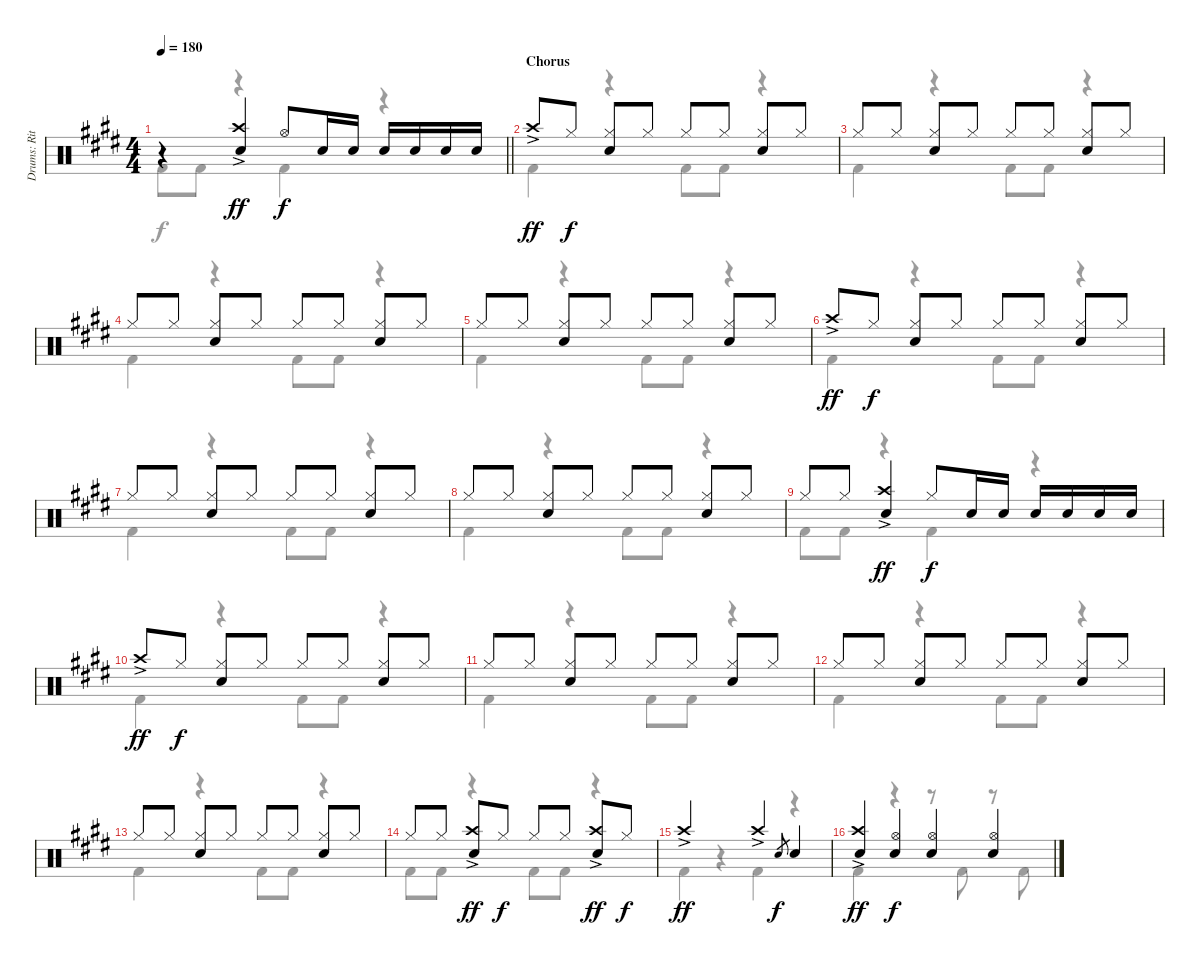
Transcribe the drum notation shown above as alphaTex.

\track ("Drums: Ritsu Tainaka" "Drums: Rit") {instrument percussion}
\staff {score}
\articulation defaults
\voice
\ts (4 4)
\tempo 180
\clef neutral
\barLineRight lightlight
\ks e
r.4{dy f} ("Crash high (hit)"{ac} "Electric Snare (hit)").4{dy ff} "Hi-Hat (open)".8{dy f} "Electric Snare (hit)".16 "Electric Snare (hit)".16 "Electric Snare (hit)".16 "Electric Snare (hit)".16 "Electric Snare (hit)".16 "Electric Snare (hit)".16 |
\section ("" "Chorus")
"Crash high (hit)"{ac}.8{dy ff} "Hi-Hat (closed)".8{dy f} ("Hi-Hat (closed)" "Electric Snare (hit)").8 "Hi-Hat (closed)".8 "Hi-Hat (closed)".8 "Hi-Hat (closed)".8 ("Hi-Hat (closed)" "Electric Snare (hit)").8 "Hi-Hat (closed)".8 |
"Hi-Hat (closed)".8 "Hi-Hat (closed)".8 ("Hi-Hat (closed)" "Electric Snare (hit)").8 "Hi-Hat (closed)".8 "Hi-Hat (closed)".8 "Hi-Hat (closed)".8 ("Hi-Hat (closed)" "Electric Snare (hit)").8 "Hi-Hat (closed)".8 |
"Hi-Hat (closed)".8 "Hi-Hat (closed)".8 ("Hi-Hat (closed)" "Electric Snare (hit)").8 "Hi-Hat (closed)".8 "Hi-Hat (closed)".8 "Hi-Hat (closed)".8 ("Hi-Hat (closed)" "Electric Snare (hit)").8 "Hi-Hat (closed)".8 |
"Hi-Hat (closed)".8 "Hi-Hat (closed)".8 ("Hi-Hat (closed)" "Electric Snare (hit)").8 "Hi-Hat (closed)".8 "Hi-Hat (closed)".8 "Hi-Hat (closed)".8 ("Hi-Hat (closed)" "Electric Snare (hit)").8 "Hi-Hat (closed)".8 |
"Crash high (hit)"{ac}.8{dy ff} "Hi-Hat (closed)".8{dy f} ("Hi-Hat (closed)" "Electric Snare (hit)").8 "Hi-Hat (closed)".8 "Hi-Hat (closed)".8 "Hi-Hat (closed)".8 ("Hi-Hat (closed)" "Electric Snare (hit)").8 "Hi-Hat (closed)".8 |
"Hi-Hat (closed)".8 "Hi-Hat (closed)".8 ("Hi-Hat (closed)" "Electric Snare (hit)").8 "Hi-Hat (closed)".8 "Hi-Hat (closed)".8 "Hi-Hat (closed)".8 ("Hi-Hat (closed)" "Electric Snare (hit)").8 "Hi-Hat (closed)".8 |
"Hi-Hat (closed)".8 "Hi-Hat (closed)".8 ("Hi-Hat (closed)" "Electric Snare (hit)").8 "Hi-Hat (closed)".8 "Hi-Hat (closed)".8 "Hi-Hat (closed)".8 ("Hi-Hat (closed)" "Electric Snare (hit)").8 "Hi-Hat (closed)".8 |
"Hi-Hat (closed)".8 "Hi-Hat (closed)".8 ("Crash high (hit)"{ac} "Electric Snare (hit)").4{dy ff} "Hi-Hat (closed)".8{dy f} "Electric Snare (hit)".16 "Electric Snare (hit)".16 "Electric Snare (hit)".16 "Electric Snare (hit)".16 "Electric Snare (hit)".16 "Electric Snare (hit)".16 |
"Crash high (hit)"{ac}.8{dy ff} "Hi-Hat (closed)".8{dy f} ("Hi-Hat (closed)" "Electric Snare (hit)").8 "Hi-Hat (closed)".8 "Hi-Hat (closed)".8 "Hi-Hat (closed)".8 ("Hi-Hat (closed)" "Electric Snare (hit)").8 "Hi-Hat (closed)".8 |
"Hi-Hat (closed)".8 "Hi-Hat (closed)".8 ("Hi-Hat (closed)" "Electric Snare (hit)").8 "Hi-Hat (closed)".8 "Hi-Hat (closed)".8 "Hi-Hat (closed)".8 ("Hi-Hat (closed)" "Electric Snare (hit)").8 "Hi-Hat (closed)".8 |
"Hi-Hat (closed)".8 "Hi-Hat (closed)".8 ("Hi-Hat (closed)" "Electric Snare (hit)").8 "Hi-Hat (closed)".8 "Hi-Hat (closed)".8 "Hi-Hat (closed)".8 ("Hi-Hat (closed)" "Electric Snare (hit)").8 "Hi-Hat (closed)".8 |
"Hi-Hat (closed)".8 "Hi-Hat (closed)".8 ("Hi-Hat (closed)" "Electric Snare (hit)").8 "Hi-Hat (closed)".8 "Hi-Hat (closed)".8 "Hi-Hat (closed)".8 ("Hi-Hat (closed)" "Electric Snare (hit)").8 "Hi-Hat (closed)".8 |
"Hi-Hat (closed)".8 "Hi-Hat (closed)".8 ("Crash high (hit)"{ac} "Electric Snare (hit)").8{dy ff} "Hi-Hat (closed)".8{dy f} "Hi-Hat (closed)".8 "Hi-Hat (closed)".8 ("Crash high (hit)"{ac} "Electric Snare (hit)").8{dy ff} "Hi-Hat (closed)".8{dy f} |
"Crash high (hit)"{ac}.2{dy ff} "Crash high (hit)"{ac}.4 "Electric Snare (hit)".8{gr dy f} "Electric Snare (hit)".4 |
("Crash high (hit)"{ac} "Electric Snare (hit)").4{dy ff} ("Hi-Hat (open)" "Electric Snare (hit)").4{dy f} ("Hi-Hat (open)" "Electric Snare (hit)").4 ("Hi-Hat (open)" "Electric Snare (hit)").4
\voice
\clef neutral
\ottava regular
\simile none
\barLineRight lightlight
\ks e "Kick (hit) 2".8{dy f} "Kick (hit) 2".8
r.4 "Kick (hit) 2".4 r.4 |
"Kick (hit) 2".4 r.4 "Kick (hit) 2".8 "Kick (hit) 2".8 r.4 |
"Kick (hit) 2".4 r.4 "Kick (hit) 2".8 "Kick (hit) 2".8 r.4 |
"Kick (hit) 2".4 r.4 "Kick (hit) 2".8 "Kick (hit) 2".8 r.4 |
"Kick (hit) 2".4 r.4 "Kick (hit) 2".8 "Kick (hit) 2".8 r.4 |
"Kick (hit) 2".4 r.4 "Kick (hit) 2".8 "Kick (hit) 2".8 r.4 |
"Kick (hit) 2".4 r.4 "Kick (hit) 2".8 "Kick (hit) 2".8 r.4 |
"Kick (hit) 2".4 r.4 "Kick (hit) 2".8 "Kick (hit) 2".8 r.4 |
"Kick (hit) 2".8 "Kick (hit) 2".8 r.4 "Kick (hit) 2".4 r.4 |
"Kick (hit) 2".4 r.4 "Kick (hit) 2".8 "Kick (hit) 2".8 r.4 |
"Kick (hit) 2".4 r.4 "Kick (hit) 2".8 "Kick (hit) 2".8 r.4 |
"Kick (hit) 2".4 r.4 "Kick (hit) 2".8 "Kick (hit) 2".8 r.4 |
"Kick (hit) 2".4 r.4 "Kick (hit) 2".8 "Kick (hit) 2".8 r.4 |
"Kick (hit) 2".8 "Kick (hit) 2".8 r.4 "Kick (hit) 2".8 "Kick (hit) 2".8 r.4 |
"Kick (hit) 2".4 r.4 "Kick (hit) 2".4 r.4 |
"Kick (hit) 2".4 r.4 r.8 "Kick (hit) 2".8 r.8 "Kick (hit) 2".8
